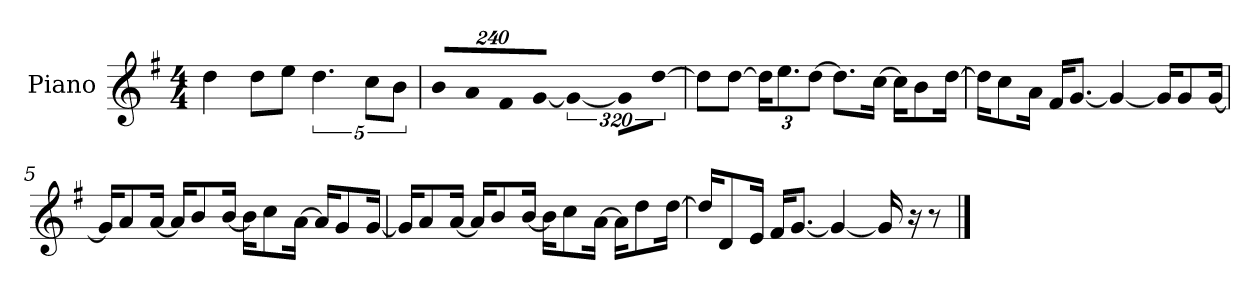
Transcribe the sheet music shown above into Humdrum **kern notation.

**kern
*part1
*staff1
*I"Piano
*I'P-no
*clefG2
*k[f#]
*M4/4
*MM90
=1
4dd\
8dd\L
8ee\J
5.dd\
10cc\L
10b\J
=2
!LO:N:vis=8
960%137b/L
!LO:N:vis=8
960%137a/
!LO:N:vis=8
960%137f#/
!LO:N:vis=8
[960%137g/J
!LO:N:vis=4
640%183g/_
!LO:N:vis=16
1920%137g\LL]
!LO:N:vis=16
[1920%137dd\JJ
=3
8dd\L]
[8dd\J
*Xbrackettup
24dd\KL]
12.ee\
[12dd\J
8.dd\L]
[16cc\Jk
16cc\KL]
8b\
[16dd\Jk
=4
16dd\KL]
8cc\
16a\Jk
16f#/KL
[8.g/J
4g/_
16g/KL]
8g/
[16g/Jk
!!LO:LB:g=z
=5
16g/KL]
8a/
[16a/Jk
16a/KL]
8b/
[16b/Jk
16b\KL]
8cc\
[16a\Jk
16a/KL]
8g/
[16g/Jk
=6
16g/KL]
8a/
[16a/Jk
16a/KL]
8b/
[16b/Jk
16b\KL]
8cc\
[16a\Jk
16a\KL]
8dd\
[16dd\Jk
=7
16dd/KL]
8d/
16e/Jk
16f#/KL
[8.g/J
4g/_
16g/]
16r
8r
==
*-
